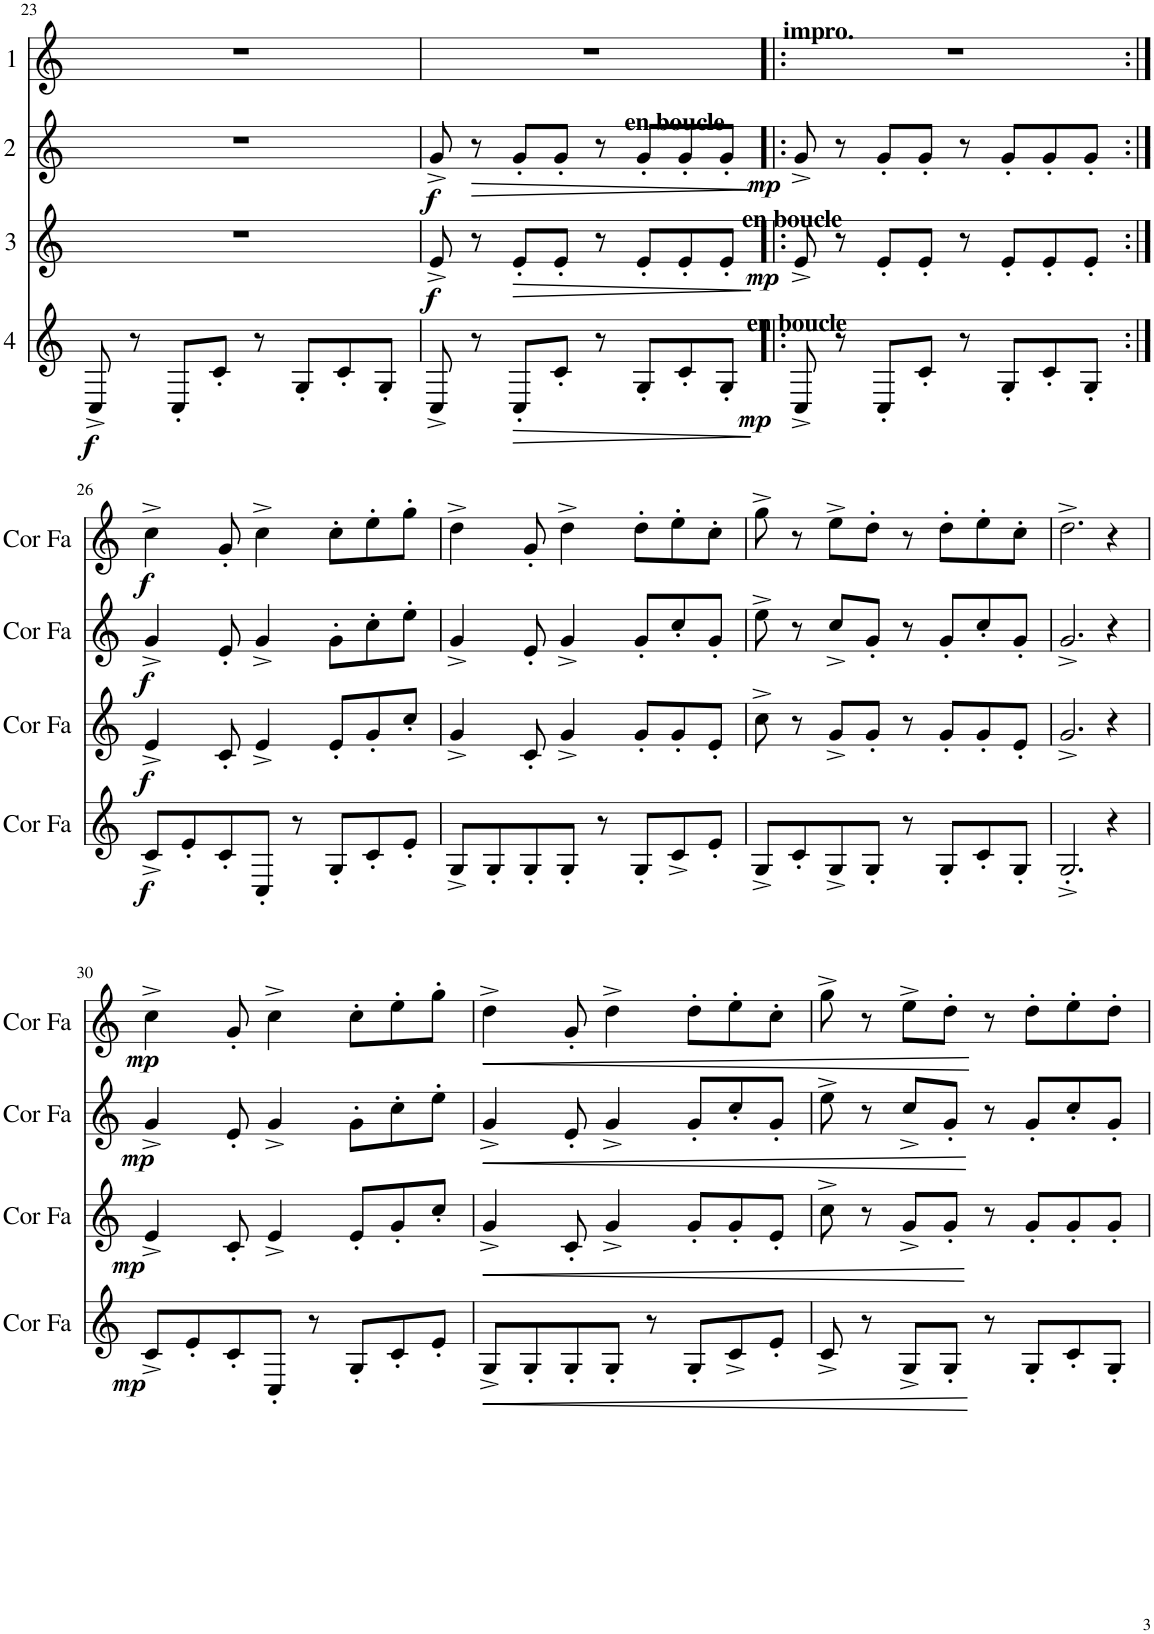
**kern	**dynam	**kern	**dynam	**kern	**dynam	**kern	**dynam
*part4	*part4	*part3	*part3	*part2	*part2	*part1	*part1
*staff4	*staff4	*staff3	*staff3	*staff2	*staff2	*staff1	*staff1
*I"Cor 4	*	*I"Cor 3	*	*I"Cor 2	*	*I"Cor 1	*
!!LO:PB:g=z
*clefG2	*	*clefG2	*	*clefG2	*	*clefG2	*
*Trd4c7	*	*Trd4c7	*	*Trd4c7	*	*Trd4c7	*
*k[]	*	*k[]	*	*k[]	*	*k[]	*
*M4/4	*	*M4/4	*	*M4/4	*	*M4/4	*
=23	=23	=23	=23	=23	=23	=23	=23
!	!LO:DY:b	!	!	!	!	!	!
8C^/	f	1r	.	1r	.	1r	.
8r	.	.	.	.	.	.	.
8C'/L	.	.	.	.	.	.	.
8c'/J	.	.	.	.	.	.	.
8r	.	.	.	.	.	.	.
8G'/L	.	.	.	.	.	.	.
8c'/	.	.	.	.	.	.	.
8G'/J	.	.	.	.	.	.	.
=24	=24	=24	=24	=24	=24	=24	=24
!	!	!	!	!LO:TX:a:B:t=en boucle	!	!	!
!	!	!	!LO:DY:b	!	!LO:DY:b	!	!
8C^/	.	8e^/	f	8g^/	f	1r	.
!	!	!	!	!	!LO:HP:b	!	!
8r	.	8r	.	8r	>	.	.
!	!LO:HP:b	!	!LO:HP:b	!	!	!	!
8C'/L	>	8e'/L	>	8g'/L	.	.	.
8c'/J	.	8e'/J	.	8g'/J	.	.	.
8r	.	8r	.	8r	.	.	.
8G'/L	.	8e'/L	.	8g'/L	.	.	.
8c'/	.	8e'/	.	8g'/	.	.	.
!	!	!LO:TX:a:B:t=en boucle	!	!	!	!	!
!LO:TX:a:B:t=en boucle	!	!	!	!	!	!	!
!	!LO:DY:b	!	!LO:DY:b	!	!LO:DY:b	!	!
8G'/J	mp	8e'/J	mp	8g'/J	mp	.	.
.	]	.	]	.	]	.	.
=25!|:	=25!|:	=25!|:	=25!|:	=25!|:	=25!|:	=25!|:	=25!|:
!	!	!	!	!	!	!LO:TX:a:B:t=impro.	!
8C^/	.	8e^/	.	8g^/	.	1r	.
8r	.	8r	.	8r	.	.	.
8C'/L	.	8e'/L	.	8g'/L	.	.	.
8c'/J	.	8e'/J	.	8g'/J	.	.	.
8r	.	8r	.	8r	.	.	.
8G'/L	.	8e'/L	.	8g'/L	.	.	.
8c'/	.	8e'/	.	8g'/	.	.	.
8G'/J	.	8e'/J	.	8g'/J	.	.	.
!!LO:LB:g=z
=26:|!	=26:|!	=26:|!	=26:|!	=26:|!	=26:|!	=26:|!	=26:|!
!	!LO:DY:b	!	!LO:DY:b	!	!LO:DY:b	!	!LO:DY:b
8c^/L	f	4e^/	f	4g^/	f	4cc^\	f
8e'/	.	.	.	.	.	.	.
8c'/	.	8c'/	.	8e'/	.	8g'/	.
8C'/J	.	4e^/	.	4g^/	.	4cc^\	.
8r	.	.	.	.	.	.	.
8G'/L	.	8e'/L	.	8g'\L	.	8cc'\L	.
8c'/	.	8g'/	.	8cc'\	.	8ee'\	.
8e'/J	.	8cc'/J	.	8ee'\J	.	8gg'\J	.
=27	=27	=27	=27	=27	=27	=27	=27
8G^/L	.	4g^/	.	4g^/	.	4dd^\	.
8G'/	.	.	.	.	.	.	.
8G'/	.	8c'/	.	8e'/	.	8g'/	.
8G'/J	.	4g^/	.	4g^/	.	4dd^\	.
8r	.	.	.	.	.	.	.
8G'/L	.	8g'/L	.	8g'/L	.	8dd'\L	.
8c^/	.	8g'/	.	8cc'/	.	8ee'\	.
8e'/J	.	8e'/J	.	8g'/J	.	8cc'\J	.
=28	=28	=28	=28	=28	=28	=28	=28
8G^/L	.	8cc^\	.	8ee^\	.	8gg^\	.
8c'/	.	8r	.	8r	.	8r	.
8G^/	.	8g^/L	.	8cc^/L	.	8ee^\L	.
8G'/J	.	8g'/J	.	8g'/J	.	8dd'\J	.
8r	.	8r	.	8r	.	8r	.
8G'/L	.	8g'/L	.	8g'/L	.	8dd'\L	.
8c'/	.	8g'/	.	8cc'/	.	8ee'\	.
8G'/J	.	8e'/J	.	8g'/J	.	8cc'\J	.
=29	=29	=29	=29	=29	=29	=29	=29
2.G'^/	.	2.g^/	.	2.g^/	.	2.dd^\	.
4r	.	4r	.	4r	.	4r	.
!!LO:LB:g=z
=30	=30	=30	=30	=30	=30	=30	=30
!	!LO:DY:b	!	!LO:DY:b	!	!LO:DY:b	!	!LO:DY:b
8c^/L	mp	4e^/	mp	4g^/	mp	4cc^\	mp
8e'/	.	.	.	.	.	.	.
8c'/	.	8c'/	.	8e'/	.	8g'/	.
8C'/J	.	4e^/	.	4g^/	.	4cc^\	.
8r	.	.	.	.	.	.	.
8G'/L	.	8e'/L	.	8g'\L	.	8cc'\L	.
8c'/	.	8g'/	.	8cc'\	.	8ee'\	.
8e'/J	.	8cc'/J	.	8ee'\J	.	8gg'\J	.
=31	=31	=31	=31	=31	=31	=31	=31
!	!LO:HP:b	!	!LO:HP:b	!	!LO:HP:b	!	!LO:HP:b
8G^/L	<	4g^/	<	4g^/	<	4dd^\	<
8G'/	.	.	.	.	.	.	.
8G'/	.	8c'/	.	8e'/	.	8g'/	.
8G'/J	.	4g^/	.	4g^/	.	4dd^\	.
8r	.	.	.	.	.	.	.
8G'/L	.	8g'/L	.	8g'/L	.	8dd'\L	.
8c^/	.	8g'/	.	8cc'/	.	8ee'\	.
8e'/J	.	8e'/J	.	8g'/J	.	8cc'\J	.
.	[	.	[	.	[	.	[
=32	=32	=32	=32	=32	=32	=32	=32
8c^/	.	8cc^\	.	8ee^\	.	8gg^\	.
8r	.	8r	.	8r	.	8r	.
8G^/L	.	8g^/L	.	8cc^/L	.	8ee^\L	.
8G'/J	.	8g'/J	.	8g'/J	.	8dd'\J	.
8r	.	8r	.	8r	.	8r	.
8G'/L	.	8g'/L	.	8g'/L	.	8dd'\L	.
8c'/	.	8g'/	.	8cc'/	.	8ee'\	.
8G'/J	.	8g'/J	.	8g'/J	.	8dd'\J	.
=	=	=	=	=	=	=	=
*-	*-	*-	*-	*-	*-	*-	*-
